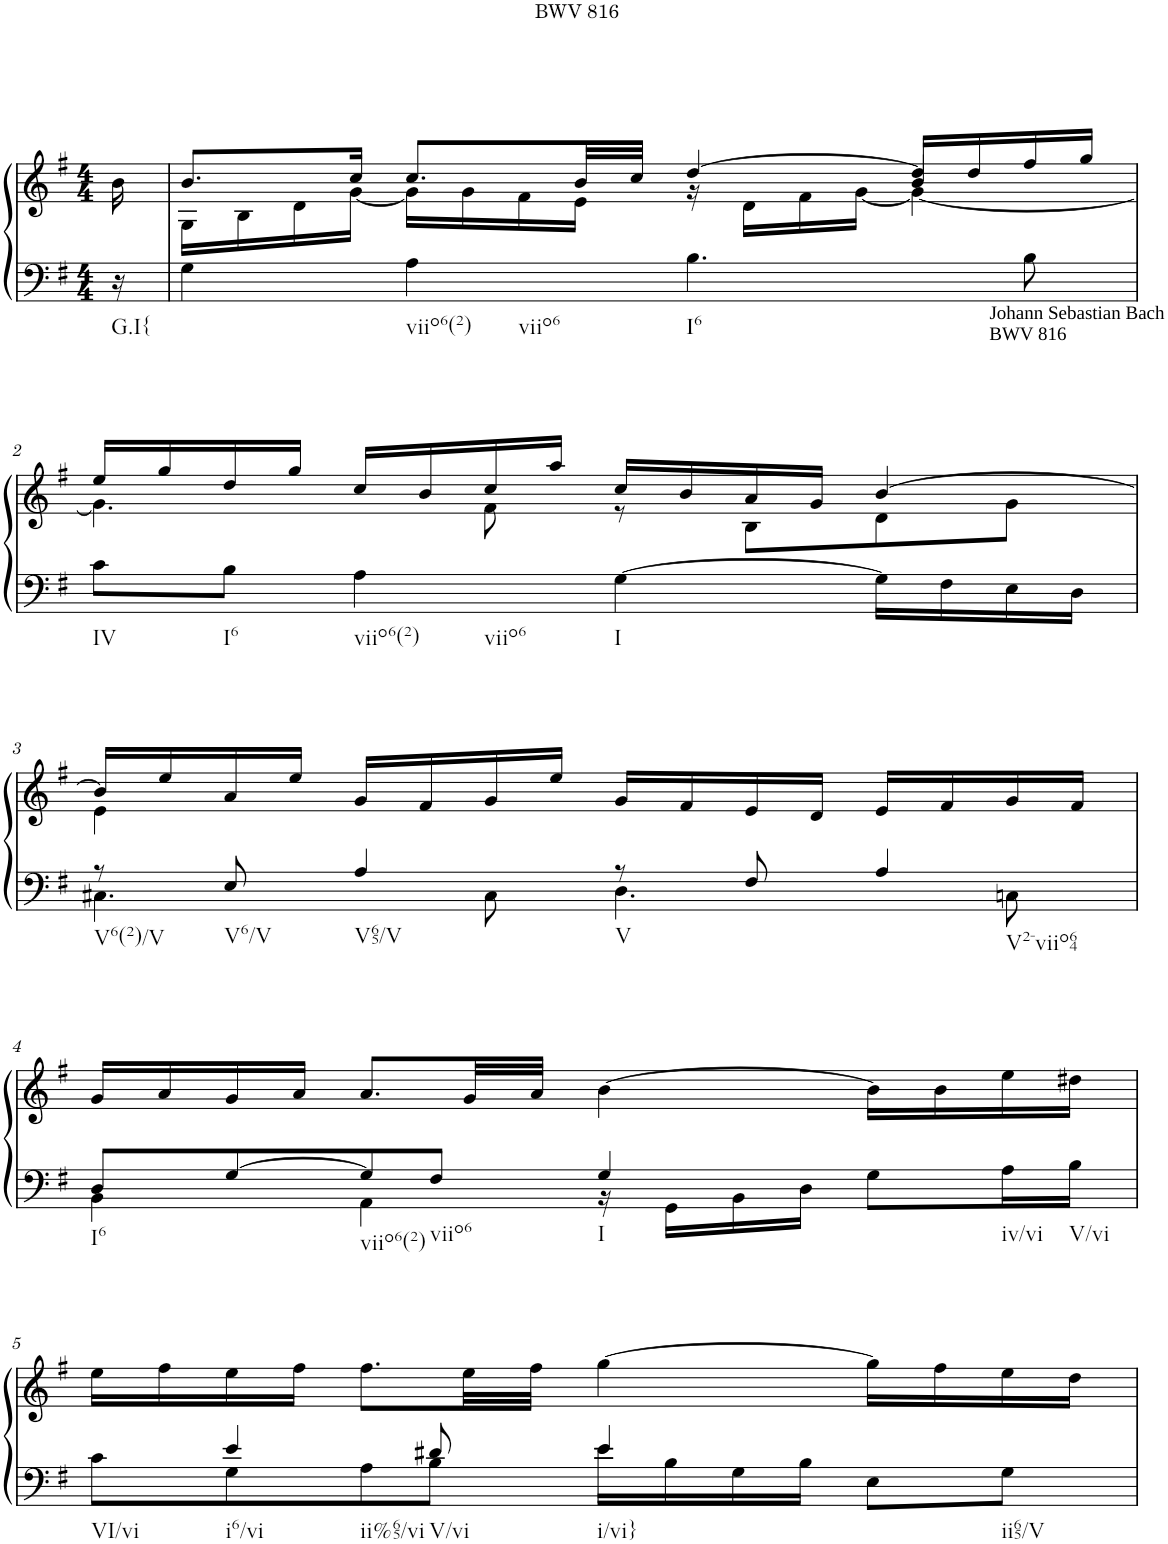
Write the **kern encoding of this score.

**kern	**kern
*part1	*part1
*staff2	*staff1
*I"Klavier linke Hand	*
*clefF4	*clefG2
*k[f#]	*k[f#]
*M4/4	*M4/4
=	=
!LO:TX:b:t=G.I{	!
16r	16b\
=1	=1
*	*^
*	*	*^
4G\	8.b/L	16G\LL	2.ryy
.	.	16B\	.
.	.	16d\	.
.	16cc/Jk	[16g\JJ	.
!LO:TX:b:t=viio6(2)	!	!	!
!LO:TX:b:t=viio6	!	!	!
4A\	8.cc/L	16g\LL]	.
.	.	16g\	.
.	.	16f#\	.
.	32b/LL	16e\JJ	.
.	32cc/JJJ	.	.
!LO:TX:b:t=I6	!	!	!
4.B\	[4dd/	16r	.
.	.	16d\LL	.
.	.	16f#\	.
.	.	[16g\JJ	.
.	16dd/LL]	4g\_	4b/
.	16dd/	.	.
8B\	16ff#/	.	.
.	16gg/JJ	.	.
*	*	*v	*v
!!LO:LB:g=z
=2	=2	=2
!LO:TX:b:t=IV	!	!
8c\L	16ee/LL	4.g\]
.	16gg/	.
!LO:TX:b:t=I6	!	!
8B\J	16dd/	.
.	16gg/JJ	.
!LO:TX:b:t=viio6(2)	!	!
!LO:TX:b:t=viio6	!	!
4A\	16cc/LL	.
.	16b/	.
.	16cc/	8f#\
.	16aa/JJ	.
!LO:TX:b:t=I	!	!
[4G\	16cc/LL	8r
.	16b/	.
.	16a/	8B\L
.	16g/JJ	.
!	!LO:TX:a:t=Johann Sebastian Bach	!
!	!LO:TX:a:t=BWV 816	!
16G\LL]	[4b/	8d\
16F#\	.	.
16E\	.	8g\J
16D\JJ	.	.
!!LO:LB:g=z	!!
=3	=3	=3
*^	*	*
!LO:TX:b:t=V6(2)/V	!	!	!
8r	4.C#X\	16b/LL]	4e\
.	.	16ee/	.
!LO:TX:b:t=V6/V	!	!	!
8E/	.	16a/	.
.	.	16ee/JJ	.
!LO:TX:b:t=V65/V	!	!	!
4A/	.	16g/LL	2.ryy
.	.	16f#/	.
.	8C#\	16g/	.
.	.	16ee/JJ	.
!LO:TX:b:t=V	!	!	!
8r	4.D\	16g/LL	.
.	.	16f#/	.
8F#/	.	16e/	.
.	.	16d/JJ	.
!LO:TX:b:t=V2-viio64	!	!	!
4A/	.	16e/LL	.
.	.	16f#/	.
.	8Cn\	16g/	.
.	.	16f#/JJ	.
*	*	*v	*v
!!LO:LB:g=z
=4	=4	=4
!LO:TX:b:t=I6	!	!
8D/L	4BB\	16g/LL
.	.	16a/
[8G/	.	16g/
.	.	16a/JJ
!LO:TX:b:t=viio6(2)	!	!
8G/]	4AA\	8.a/L
!LO:TX:b:t=viio6	!	!
8F#/J	.	.
.	.	32g/LL
.	.	32a/JJJ
!LO:TX:b:t=I	!	!
4G/	16r	[4b\
.	16GG\LL	.
.	16BB\	.
.	16D\JJ	.
!LO:TX:b:t=iv/vi	!	!
!LO:TX:b:t=V/vi	!	!
4ryy	8G\L	16b\LL]
.	.	16b\
.	16A\L	16ee\
.	16B\JJ	16dd#X\JJ
!!LO:LB:g=z
=5	=5	=5
!LO:TX:b:t=VI/vi	!	!
8ryy	8c\L	16ee\LL
.	.	16ff#\
!LO:TX:b:t=i6/vi	!	!
!LO:TX:b:t=ii%65/vi	!	!
4e/	8G\	16ee\
.	.	16ff#\JJ
.	8A\	8.ff#\L
!LO:TX:b:t=V/vi	!	!
8d#X/	8B\J	.
.	.	32ee\LL
.	.	32ff#\JJJ
!LO:TX:b:t=i/vi}	!	!
4e/	16e\LL	[4gg\
.	16B\	.
.	16G\	.
.	16B\JJ	.
8ryy	8E\L	16gg\LL]
.	.	16ff#\
!LO:TX:b:t=ii65/V	!	!
8ryy	8G\J	16ee\
.	.	16dd\JJ
*v	*v	*
=	=
*-	*-
